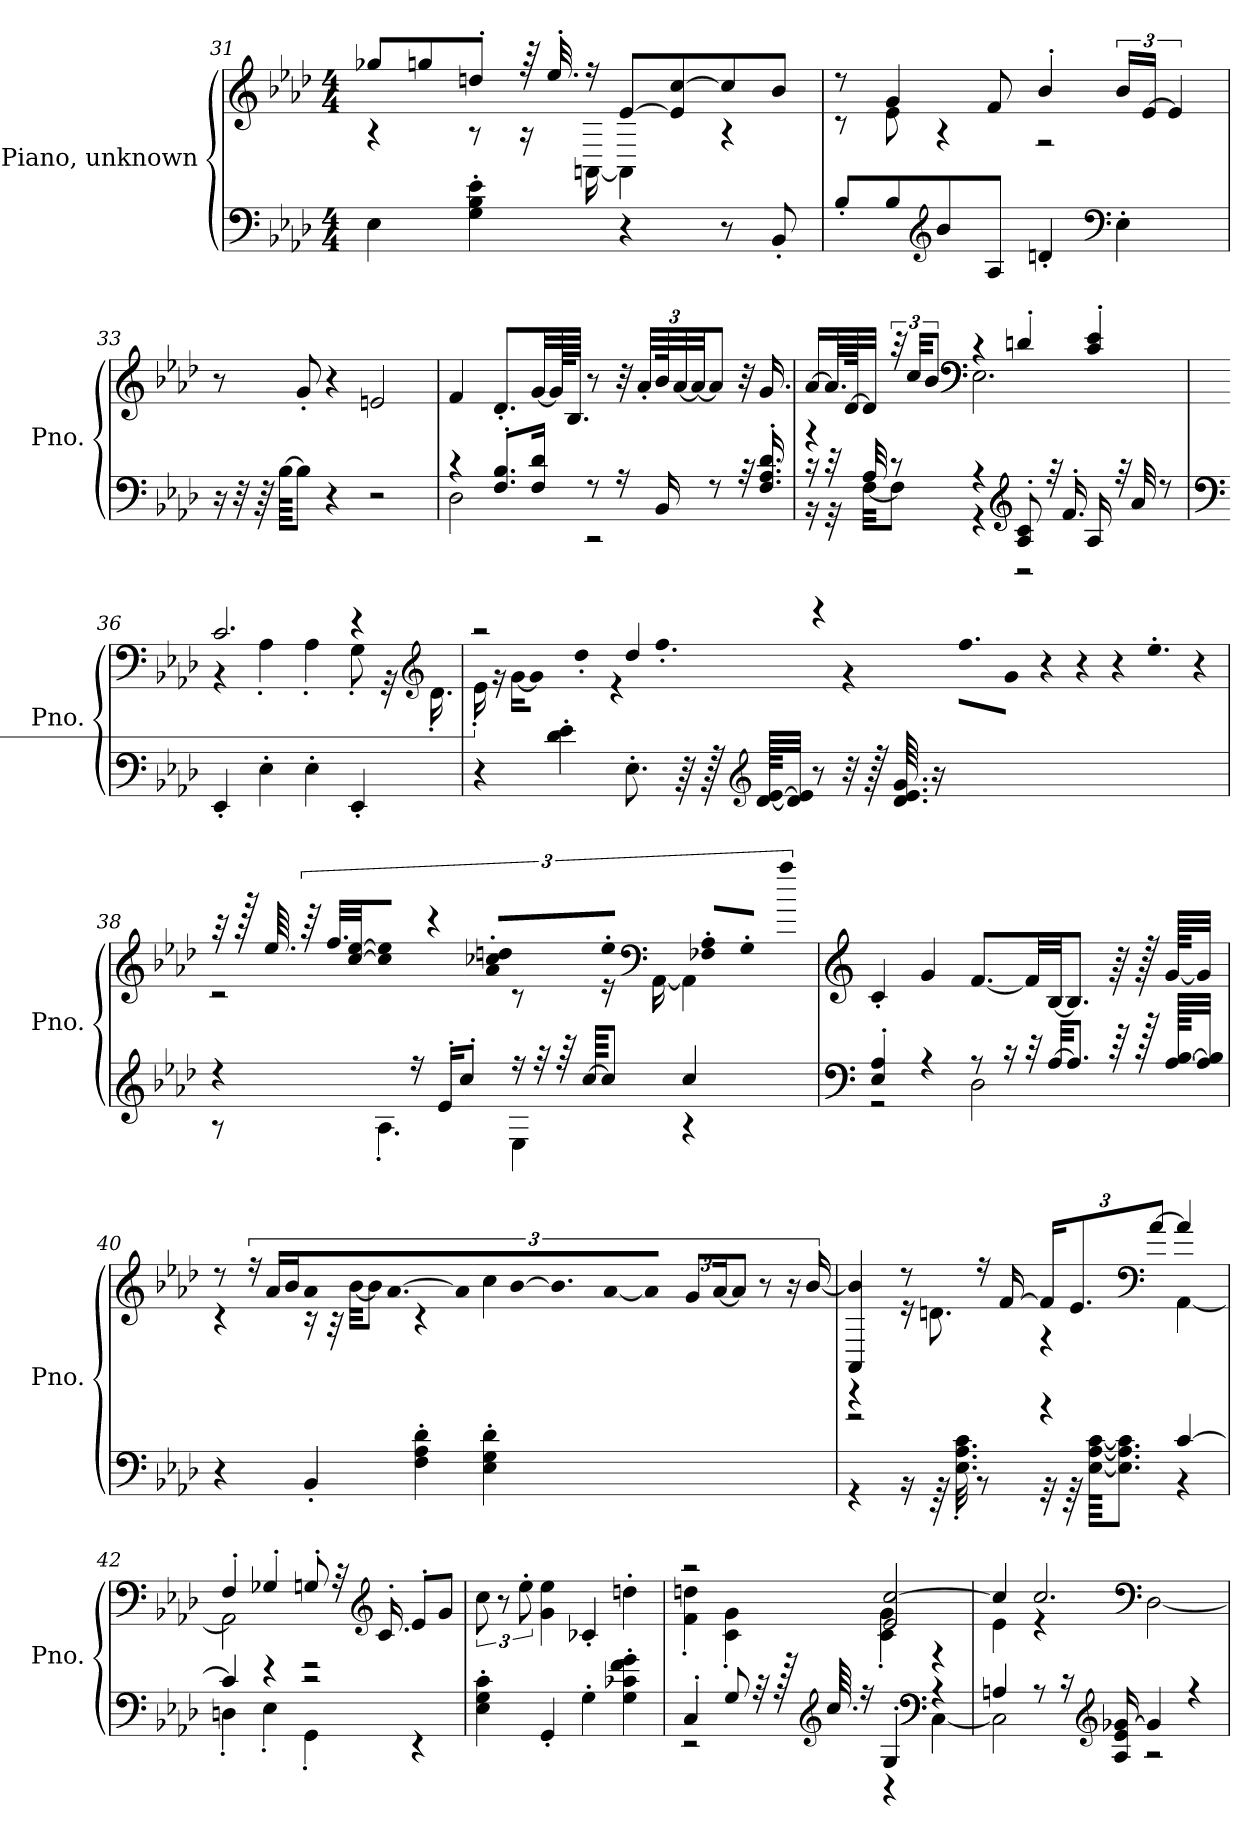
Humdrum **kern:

**kern	**kern
*part1	*part1
*staff2	*staff1
*I"Piano, unknown	*
*I'Pno.	*
*clefF4	*clefG2
*k[b-e-a-d-]	*k[b-e-a-d-]
*M4/4	*M4/4
=31	=31
*	*^
4E-\	8gg-X/L	4r
.	8ggn/	.
4G\' 4B-\' 4e-\'	8ddn'/J	8r
.	64r	16r
.	32.ee-'/	.
.	16r	[16AAn\
4r	[8e-/L	4AA\]
.	8e-/] [8cc/	.
8r	8cc/]	4r
8BB-'/	8b-/J	.
!!LO:PB:g=z	!!
=32	=32	=32
8B-'/L	8r	8r
8B-/	4g/	8e-\
*clefG2	*	*
8b-/	.	4r
8A-/J	8f/	.
4dn'/	4b-'/	2r
*clefF4	*	*
4E-'\	24b-/LL	.
.	[24e-/JJ	.
.	6e-/]	.
*	*v	*v
=33	=33
16r	8r
32r	.
64r	.
[64B-\KKKL	.
8B-\J]	8g'/
4r	4r
2r	2en/
=34	=34
*^	*
4r	2D-\	4f/
8.F/' 8.B-/'L	.	8.d-'/L
16F/ 16d-/Jk	.	[32g/LL
.	.	128g/KL]
.	.	64.B-/JJJJ
8r	2r	8r
16r	.	32r
.	.	32a-'/LLL
*	*	*Xbrackettup
16BB-/	.	96b-/K
.	.	[48a-/
.	.	32a-/JJ_
8r	.	8a-/J]
32r	.	32r
16.F/' 16.A-/' 16.d-/'	.	16.g/
!!LO:LB:g=z
=35	=35	=35
*	*	*^
16r	16r	[16a-/LL	4r
32r	32r	64.a-/LL]	.
.	.	[128d-/JK	.
32A-/	[32F\KKL	32d-/JJJ]	.
*	*	*brackettup	*
8r	8F\J]	48r	.
.	.	48cc/KKL	.
.	.	12b-/J	.
*	*	*clefF4	*
4r	4r	4r	2.E-\
*clefG2	*	*	*
8A-/' 8c/'	2r	4dn'/	.
32r	.	.	.
16.f'/	.	.	.
16A-/	.	4c/' 4e-/'	.
32r	.	.	.
32a-/	.	.	.
8r	.	.	.
*v	*v	*	*
=36	=36	=36
*clefF4	*	*
4EE-'/	2.c/	4r
4E-'\	.	4A-'\
4E-'\	.	4A-'\
4EE-'/	4r	8G'\
.	.	32r
*	*clefG2	*
.	.	16.d-'\
!!LO:LB:g=z	!!
=37	=37	=37
4r	2r	24e-'\
.	.	24r
.	.	[24g\KL
.	.	8g\J]
4d-\' 4e-\'	.	8dd-'\
.	.	32r
.	.	16.ff'\
8.E-'\	4dd-/	8r
.	.	16.ff\LL
64r	.	.
128r	.	.
*clefG2	*	*
[128d-/ [128e-/KKLLL	.	.
32d-/] 32e-/]JJJ	.	32g\JJk
8r	4r	8r
32r	.	32r
128r	.	128r
64.d-/ 64.e-/ 64.g/	.	64.ee-'\
16r	.	16r
!!LO:LB:g=z	!!
=38	=38	=38
*^	*	*
4r	8r	32r	2r
.	.	128r	.
.	.	64.ee-/	.
.	.	96r	.
.	.	48.ff/LLL	.
.	.	[48cc/ [48ee-/JJ	.
.	4.A-'\	8cc/] 8ee-/]J	.
16r	.	16r	.
16e-'/KL	.	16a-/' 16cc-X/' 16ddn/'KL	.
8cc'/J	.	8ee-'/J	.
16r	4E-\	8dd-X/' 8ff/'L	8r
32r	.	.	.
64r	.	.	.
[64cc/KKKL	.	.	.
8cc/J]	.	8ee-'/J	16r
*	*	*clefF4	*
.	.	.	[16AA-\
4cc/	4r	4aa-/	4AA-\]
*	*	*v	*v
=39	=39	=39
*clefF4	*	*clefG2
4E-/' 4A-/'	2r	4c'/
4r	.	4g/
8r	2D-\	[8.f/L
16r	.	.
32r	.	32f/LL]
[32A-/KKL	.	[32B-/JJ
8.A-/J]	.	8.B-/J]
64r	.	64r
128r	.	128r
[128A-/ [128B-/KKLLL	.	[128g/KKLLL
32A-/] 32B-/]JJJ	.	32g/JJJ]
*v	*v	*
!!LO:LB:g=z
=40	=40
*	*^
4r	8r	4r
.	24r	.
.	24a-/LL	.
.	24b-/J	.
4BB-'/	8a-/	16r
.	.	32r
.	.	[32b-\KKL
.	[32.a-/LL	8b-\J]
.	128a-/LL]	.
.	[128b-/J	.
.	64.b-/]	.
.	[128a-/JK	.
.	32a-/JJJ]	.
*	*Xbrackettup	*
4F\' 4A-\' 4d-\'	12g/L	4r
.	[24a-/K	.
.	8a-/J]	.
4E-\' 4G\' 4d-\'	8r	4cc\
.	16r	.
.	[16b-/	.
=41	=41	=41
*^	*	*
2r	4r	4AA-/ 4b-/]	4r
.	16r	8r	16r
.	64r	.	8.dn\
.	32.E-\' 32.A-\' 32.c\'	.	.
.	8r	16r	.
.	.	[16f/	.
4r	32r	24f/KL]	4r
.	64r	.	.
.	.	12.e-/	.
.	[64E-\ [64A-\ [64c\KKKL	.	.
.	8.E-\] 8.A-\] 8.c\]J	.	.
*	*	*clefF4	*
.	.	[12a-/J	.
[4c/	4r	4a-/]	[4AA-\
!!LO:LB:g=z	!!
=42	=42	=42	=42
4c/]	4Dn'\	4F'/	2AA-\]
4r	4E-'\	4G-X'/	.
2r	4GG'\	8Gn'/	2r
.	.	32r	.
*	*	*clefG2	*
.	.	16.c'/	.
.	4r	8e-'/L	.
.	.	8g/J	.
*v	*v	*	*
*	*v	*v
=43	=43
*	*brackettup
4E-\' 4G\' 4c\'	12cc\
.	12r
.	12ee-'\
4GG'/	4g\ 4ee-\
4G'\	4c-X'/
4G\' 4c-X\' 4f\' 4g\'	4ddn'\
=44	=44
*^	*^
4C'/	2r	2r	4f\' 4ddn\'
8G/	.	.	4c\' 4g\'
32r	.	.	.
128r	.	.	.
*clefG2	*	*	*
64.cc/	.	.	.
16r	.	.	.
4G'/	4r	2e-/ [2cc/	4c\' 4g\'
*clefF4	*	*	*
4r	[4C\	.	4r
!!LO:PB:g=z	!!
=45	=45	=45	=45
4An/	2C\]	4cc/]	4e-\
8r	.	2.cc/	4r
16r	.	.	.
*clefG2	*	*	*
16A/ 16e-/ [16g-X/	.	.	.
*	*	*clefF4	*
4g-/]	2r	.	[2D-\
4r	.	.	.
*v	*v	*	*
*	*v	*v
=	=
*-	*-
